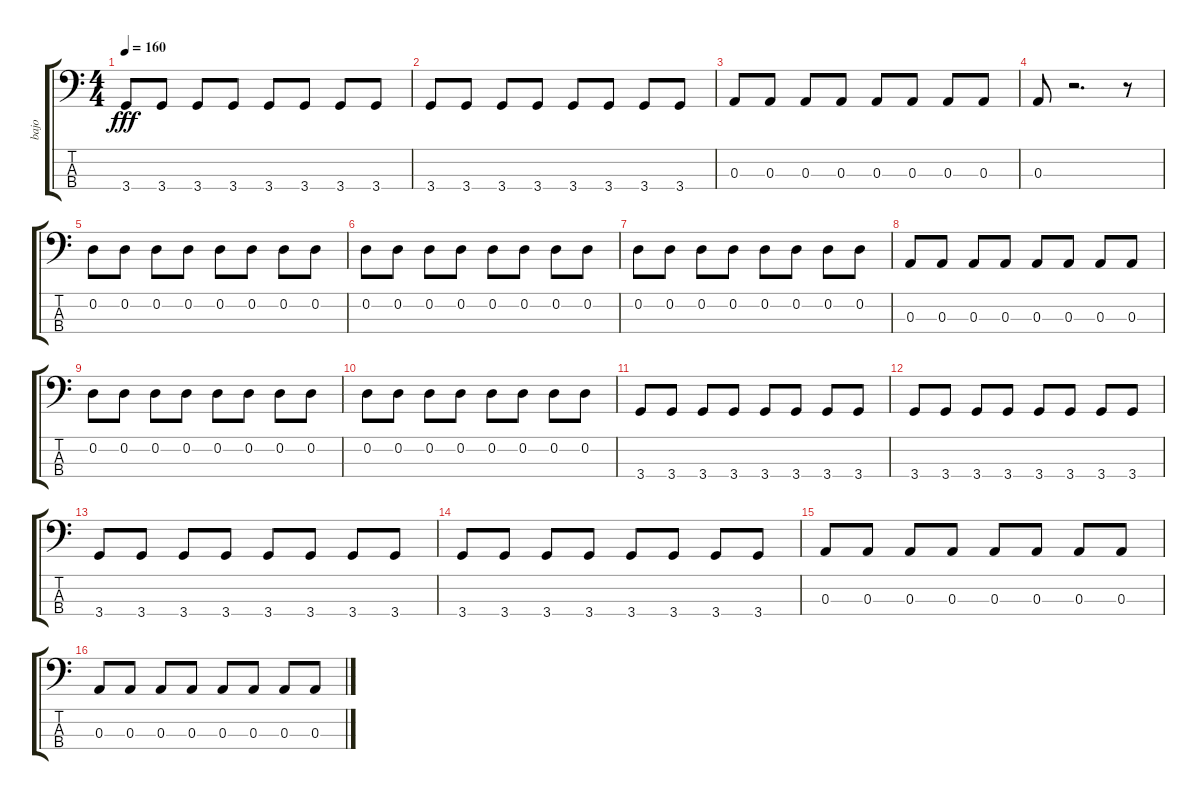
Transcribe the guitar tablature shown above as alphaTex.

\track ("bajo" "bajo") {instrument electricbassfinger}
\staff {score tabs}
\tuning (G2 D2 A1 E1) {hide}
\ts (4 4)
\tempo 160
\clef f4
\ks c
3.4.8{dy fff} 3.4.8 3.4.8 3.4.8 3.4.8 3.4.8 3.4.8 3.4.8 |
3.4.8 3.4.8 3.4.8 3.4.8 3.4.8 3.4.8 3.4.8 3.4.8 |
0.3.8 0.3.8 0.3.8 0.3.8 0.3.8 0.3.8 0.3.8 0.3.8 |
0.3.8 r.2{d} r.8 |
0.2.8 0.2.8 0.2.8 0.2.8 0.2.8 0.2.8 0.2.8 0.2.8 |
0.2.8 0.2.8 0.2.8 0.2.8 0.2.8 0.2.8 0.2.8 0.2.8 |
0.2.8 0.2.8 0.2.8 0.2.8 0.2.8 0.2.8 0.2.8 0.2.8 |
0.3.8 0.3.8 0.3.8 0.3.8 0.3.8 0.3.8 0.3.8 0.3.8 |
0.2.8 0.2.8 0.2.8 0.2.8 0.2.8 0.2.8 0.2.8 0.2.8 |
0.2.8 0.2.8 0.2.8 0.2.8 0.2.8 0.2.8 0.2.8 0.2.8 |
3.4.8 3.4.8 3.4.8 3.4.8 3.4.8 3.4.8 3.4.8 3.4.8 |
3.4.8 3.4.8 3.4.8 3.4.8 3.4.8 3.4.8 3.4.8 3.4.8 |
3.4.8 3.4.8 3.4.8 3.4.8 3.4.8 3.4.8 3.4.8 3.4.8 |
3.4.8 3.4.8 3.4.8 3.4.8 3.4.8 3.4.8 3.4.8 3.4.8 |
0.3.8 0.3.8 0.3.8 0.3.8 0.3.8 0.3.8 0.3.8 0.3.8 |
0.3.8 0.3.8 0.3.8 0.3.8 0.3.8 0.3.8 0.3.8 0.3.8
